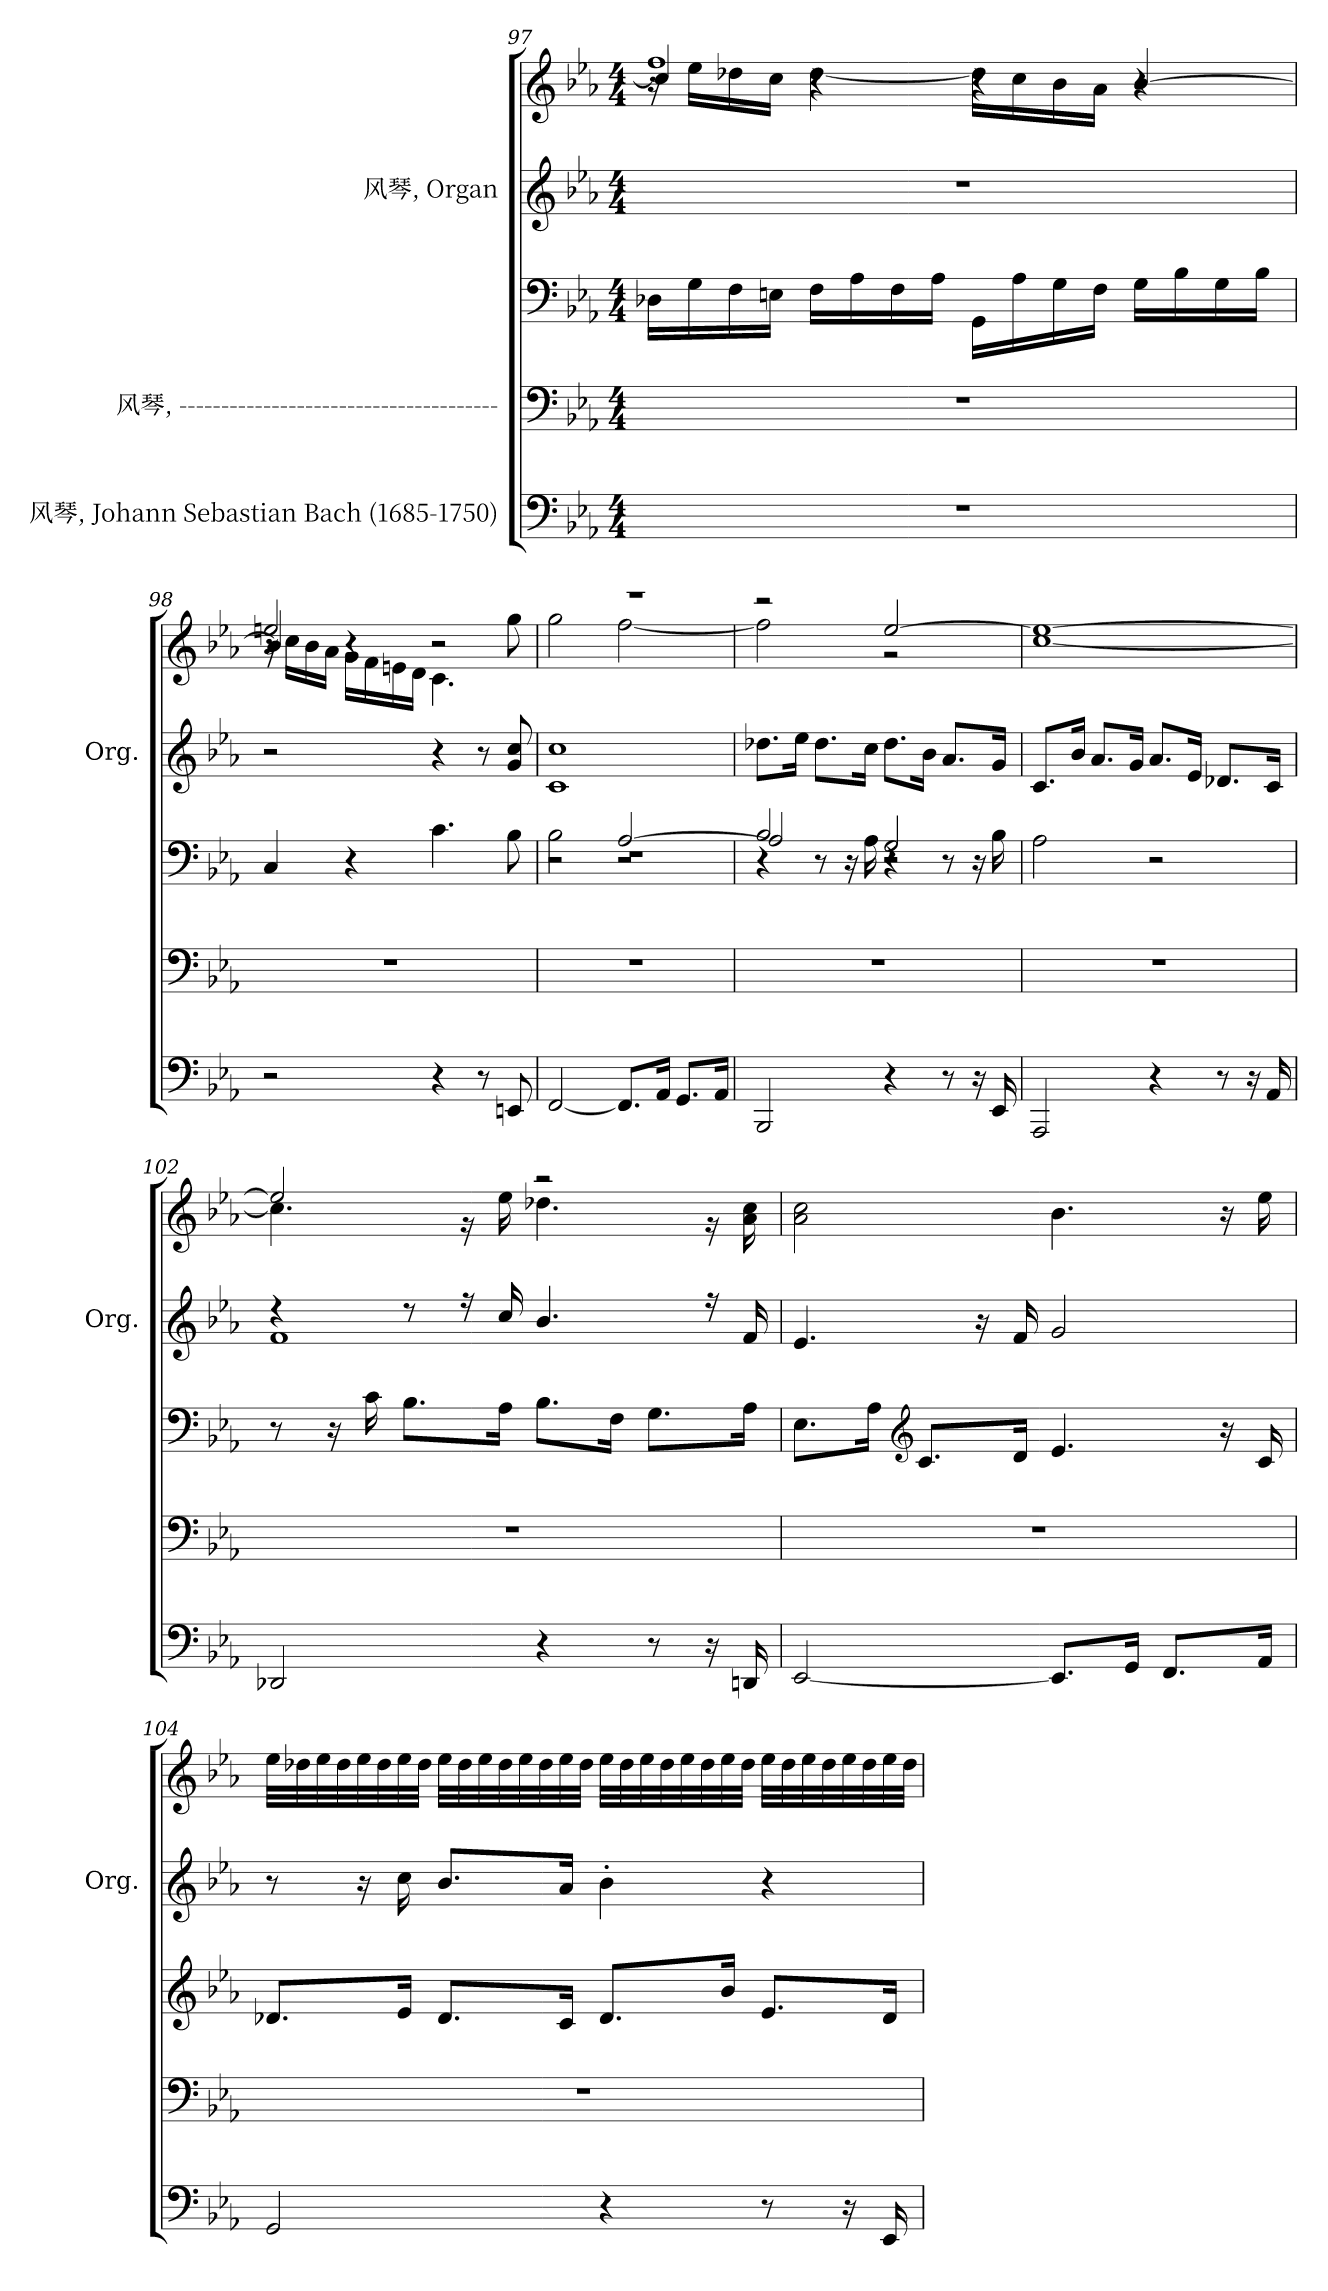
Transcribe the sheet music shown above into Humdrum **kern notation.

**kern	**kern	**kern	**kern	**kern
*part3	*part2	*part2	*part1	*part1
*staff5	*staff4	*staff3	*staff2	*staff1
*I"风琴, Johann Sebastian Bach   (1685-1750)	*I"风琴, --------------------------------------	*	*I"风琴, Organ	*
*	*	*	*I'Org.	*
*clefF4	*clefF4	*clefF4	*clefG2	*clefG2
*k[b-e-a-]	*k[b-e-a-]	*k[b-e-a-]	*k[b-e-a-]	*k[b-e-a-]
*M4/4	*M4/4	*M4/4	*M4/4	*M4/4
*MM93	*MM93	*MM93	*MM93	*MM93
=97	=97	=97	=97	=97
*	*	*	*	*^
*	*	*	*	*	*^
1r	1r	16D-X\LL	1r	1ff	16r	4cc/]
.	.	16G\	.	.	16ee-\LL	.
.	.	16F\	.	.	16dd-X\	.
.	.	16En\JJ	.	.	16cc\JJ	.
.	.	16F\LL	.	.	[4dd-\	4r
.	.	16A-\	.	.	.	.
.	.	16F\	.	.	.	.
.	.	16A-\JJ	.	.	.	.
*	*	*	*	*MM87	*	*
.	.	16GG\LL	.	.	16dd-\LL]	4r
.	.	16A-\	.	.	16cc\	.
.	.	16G\	.	.	16b-\	.
.	.	16F\JJ	.	.	16a-\JJ	.
.	.	16G\LL	.	.	4r	[4b-/
.	.	16B-\	.	.	.	.
.	.	16G\	.	.	.	.
.	.	16B-\JJ	.	.	.	.
!!LO:PB:g=z	!!	!!
=98	=98	=98	=98	=98	=98	=98
*	*	*	*	*MM78	*	*
2r	1r	4C/	2r	2een/	16r	4b-/]
.	.	.	.	.	16cc\LL	.
.	.	.	.	.	16b-\	.
.	.	.	.	.	16a-\JJ	.
.	.	4r	.	.	16g\LL	4r
.	.	.	.	.	16f\	.
.	.	.	.	.	16en\	.
.	.	.	.	.	16d\JJ	.
*	*	*	*	*MM71	*	*
4r	.	4.c\	4r	2r	4.c\	2r
8r	.	.	8r	.	.	.
8EEn/	.	8B-\	8g/ 8cc/	.	8gg\	.
*	*	*	*	*v	*v	*v
=99	=99	=99	=99	=99
*	*	*	*	*MM100
*	*	*^	*	*^
*	*	*	*^	*	*	*
[2FF/	1r	1r	2B-\	2r	1c 1cc	1r	2gg\
8.FF/L]	.	.	2r	[2A-/	.	.	[2ff\
16AA-/Jk	.	.	.	.	.	.	.
8.GG/L	.	.	.	.	.	.	.
16AA-/Jk	.	.	.	.	.	.	.
=100	=100	=100	=100	=100	=100	=100	=100
2BBB-/	1r	2B-/	4r	2A-/]	8.dd-X\L	2r	2ff\]
.	.	.	.	.	16ee-\Jk	.	.
.	.	.	8r	.	8.dd-\L	.	.
.	.	.	16r	.	.	.	.
.	.	.	16A-\	.	16cc\Jk	.	.
4r	.	2r	4r	2G/	8.dd-\L	[2ee-/	2r
.	.	.	.	.	16b-\Jk	.	.
8r	.	.	8r	.	8.a-/L	.	.
16r	.	.	16r	.	.	.	.
16EE-/	.	.	16B-\	.	16g/Jk	.	.
*	*	*v	*v	*v	*	*	*
!!LO:LB:g=z	!!
=101	=101	=101	=101	=101	=101
2AAA-/	1r	2A-\	8.c/L	1ee-_	[1cc
.	.	.	16b-/Jk	.	.
.	.	.	8.a-/L	.	.
.	.	.	16g/Jk	.	.
4r	.	2r	8.a-/L	.	.
.	.	.	16e-/Jk	.	.
8r	.	.	8.d-X/L	.	.
16r	.	.	.	.	.
16AA-/	.	.	16c/Jk	.	.
=102	=102	=102	=102	=102	=102
*	*	*	*^	*	*
2DD-X/	1r	8r	4r	1f	2ee-/]	4.cc\]
.	.	16r	.	.	.	.
.	.	16c\	.	.	.	.
.	.	8.B-\L	8r	.	.	.
.	.	.	16r	.	.	16r
.	.	16A-\Jk	16cc/	.	.	16ee-\
4r	.	8.B-\L	4.b-/	.	2r	4.dd-X\
.	.	16F\Jk	.	.	.	.
8r	.	8.G\L	.	.	.	.
16r	.	.	16r	.	.	16r
16DDn/	.	16A-\Jk	16f/	.	.	16a-\ 16cc\
*	*	*	*v	*v	*	*
*	*	*	*	*v	*v
=103	=103	=103	=103	=103
[2EE-/	1r	8.E-\L	4.e-/	2a-\ 2cc\
.	.	16A-\Jk	.	.
*	*	*clefG2	*	*
.	.	8.c/L	.	.
.	.	.	16r	.
.	.	16d/Jk	16f/	.
8.EE-/L]	.	4.e-/	2g/	4.b-\
16GG/Jk	.	.	.	.
8.FF/L	.	.	.	.
.	.	16r	.	16r
16AA-/Jk	.	16c/	.	16ee-\
!!LO:PB:g=z
=104	=104	=104	=104	=104
2GG/	1r	8.d-X/L	8r	32ee-\LLL
.	.	.	.	32dd-X\
.	.	.	.	32ee-\
.	.	.	.	32dd-\
.	.	.	16r	32ee-\
.	.	.	.	32dd-\
.	.	16e-/Jk	16cc\	32ee-\
.	.	.	.	32dd-\JJJ
.	.	8.d-/L	8.b-/L	32ee-\LLL
.	.	.	.	32dd-\
.	.	.	.	32ee-\
.	.	.	.	32dd-\
.	.	.	.	32ee-\
.	.	.	.	32dd-\
.	.	16c/Jk	16a-/Jk	32ee-\
.	.	.	.	32dd-\JJJ
4r	.	8.d-/L	4b-'\	32ee-\LLL
.	.	.	.	32dd-\
.	.	.	.	32ee-\
.	.	.	.	32dd-\
.	.	.	.	32ee-\
.	.	.	.	32dd-\
.	.	16b-/Jk	.	32ee-\
.	.	.	.	32dd-\JJJ
8r	.	8.e-/L	4r	32ee-\LLL
.	.	.	.	32dd-\
.	.	.	.	32ee-\
.	.	.	.	32dd-\
16r	.	.	.	32ee-\
.	.	.	.	32dd-\
16EE-/	.	16d-/Jk	.	32ee-\
.	.	.	.	32dd-\JJJ
=	=	=	=	=
*-	*-	*-	*-	*-
